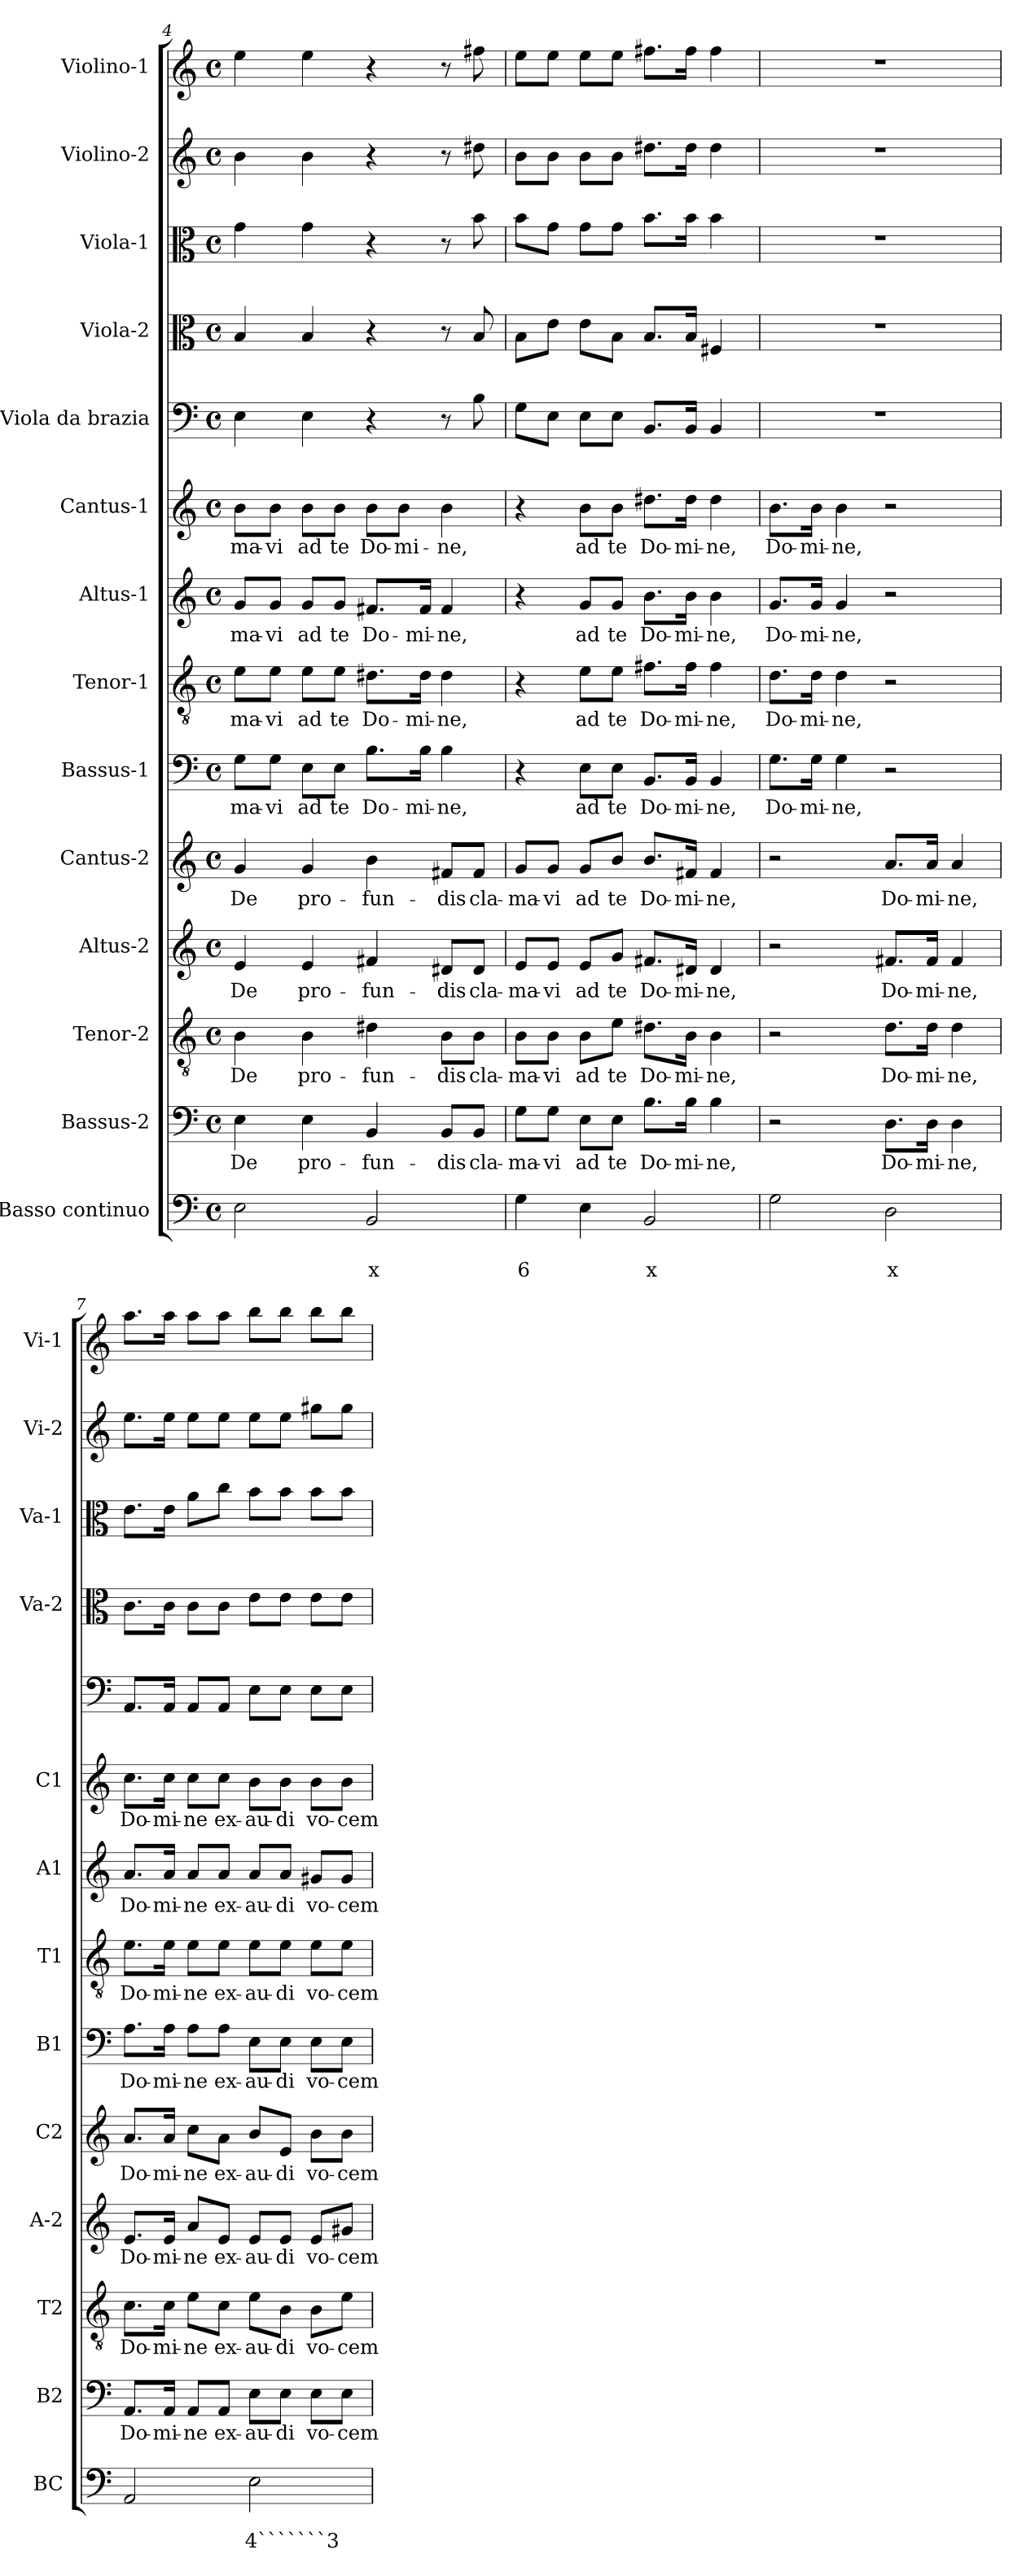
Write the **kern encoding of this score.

**kern	**text	**text	**kern	**text	**kern	**text	**kern	**text	**kern	**text	**kern	**text	**kern	**text	**kern	**text	**kern	**text	**kern	**kern	**kern	**kern	**kern
*part14	*part14	*part14	*part13	*part13	*part12	*part12	*part11	*part11	*part10	*part10	*part9	*part9	*part8	*part8	*part7	*part7	*part6	*part6	*part5	*part4	*part3	*part2	*part1
*staff14	*staff14	*staff14	*staff13	*staff13	*staff12	*staff12	*staff11	*staff11	*staff10	*staff10	*staff9	*staff9	*staff8	*staff8	*staff7	*staff7	*staff6	*staff6	*staff5	*staff4	*staff3	*staff2	*staff1
*I"Basso continuo	*	*	*I"Bassus-2	*	*I"Tenor-2	*	*I"Altus-2	*	*I"Cantus-2	*	*I"Bassus-1	*	*I"Tenor-1	*	*I"Altus-1	*	*I"Cantus-1	*	*I"Viola  da brazia	*I"Viola-2	*I"Viola-1	*I"Violino-2	*I"Violino-1
*I'BC	*	*	*I'B2	*	*I'T2	*	*I'A-2	*	*I'C2	*	*I'B1	*	*I'T1	*	*I'A1	*	*I'C1	*	*	*I'Va-2	*I'Va-1	*I'Vi-2	*I'Vi-1
*clefF4	*	*	*clefF4	*	*clefGv2	*	*clefG2	*	*clefG2	*	*clefF4	*	*clefGv2	*	*clefG2	*	*clefG2	*	*clefF4	*clefC3	*clefC3	*clefG2	*clefG2
*k[]	*	*	*k[]	*	*k[]	*	*k[]	*	*k[]	*	*k[]	*	*k[]	*	*k[]	*	*k[]	*	*k[]	*k[]	*k[]	*k[]	*k[]
*C:	*	*	*C:	*	*C:	*	*C:	*	*C:	*	*C:	*	*C:	*	*C:	*	*C:	*	*C:	*C:	*C:	*C:	*C:
*M4/4	*	*	*M4/4	*	*M4/4	*	*M4/4	*	*M4/4	*	*M4/4	*	*M4/4	*	*M4/4	*	*M4/4	*	*M4/4	*M4/4	*M4/4	*M4/4	*M4/4
*met(c)	*	*	*met(c)	*	*met(c)	*	*met(c)	*	*met(c)	*	*met(c)	*	*met(c)	*	*met(c)	*	*met(c)	*	*met(c)	*met(c)	*met(c)	*met(c)	*met(c)
=4	=4	=4	=4	=4	=4	=4	=4	=4	=4	=4	=4	=4	=4	=4	=4	=4	=4	=4	=4	=4	=4	=4	=4
!	!	!	!	!LO:LY:b	!	!LO:LY:b	!	!LO:LY:b	!	!LO:LY:b	!	!LO:LY:b	!	!LO:LY:b	!	!LO:LY:b	!	!LO:LY:b	!	!	!	!	!
2E\	.	.	4E\	De	4B\	De	4e/	De	4g/	De	8G\L	-ma-	8e\L	-ma-	8g/L	-ma-	8b\L	-ma-	4E\	4B/	4g\	4b\	4ee\
!	!	!	!	!	!	!	!	!	!	!	!	!LO:LY:b	!	!LO:LY:b	!	!LO:LY:b	!	!LO:LY:b	!	!	!	!	!
.	.	.	.	.	.	.	.	.	.	.	8G\J	-vi	8e\J	-vi	8g/J	-vi	8b\J	-vi	.	.	.	.	.
!	!	!	!	!LO:LY:b	!	!LO:LY:b	!	!LO:LY:b	!	!LO:LY:b	!	!LO:LY:b	!	!LO:LY:b	!	!LO:LY:b	!	!LO:LY:b	!	!	!	!	!
.	.	.	4E\	pro-	4B\	pro-	4e/	pro-	4g/	pro-	8E\L	ad	8e\L	ad	8g/L	ad	8b\L	ad	4E\	4B/	4g\	4b\	4ee\
!	!	!	!	!	!	!	!	!	!	!	!	!LO:LY:b	!	!LO:LY:b	!	!LO:LY:b	!	!LO:LY:b	!	!	!	!	!
.	.	.	.	.	.	.	.	.	.	.	8E\J	te	8e\J	te	8g/J	te	8b\J	te	.	.	.	.	.
!	!	!LO:LY:b	!	!LO:LY:b	!	!LO:LY:b	!	!LO:LY:b	!	!LO:LY:b	!	!LO:LY:b	!	!LO:LY:b	!	!LO:LY:b	!	!LO:LY:b	!	!	!	!	!
2BB/	.	x	4BB/	-fun-	4d#X\	-fun-	4f#X/	-fun-	4b\	-fun-	8.B\L	Do-	8.d#X\L	Do-	8.f#X/L	Do-	8b\L	Do-	4r	4r	4r	4r	4r
!	!	!	!	!	!	!	!	!	!	!	!	!	!	!	!	!	!	!LO:LY:b	!	!	!	!	!
.	.	.	.	.	.	.	.	.	.	.	.	.	.	.	.	.	8b\J	-mi-	.	.	.	.	.
!	!	!	!	!	!	!	!	!	!	!	!	!LO:LY:b	!	!LO:LY:b	!	!LO:LY:b	!	!	!	!	!	!	!
.	.	.	.	.	.	.	.	.	.	.	16B\Jk	-mi-	16d#\Jk	-mi-	16f#/Jk	-mi-	.	.	.	.	.	.	.
!	!	!	!	!LO:LY:b	!	!LO:LY:b	!	!LO:LY:b	!	!LO:LY:b	!	!LO:LY:b	!	!LO:LY:b	!	!LO:LY:b	!	!LO:LY:b	!	!	!	!	!
.	.	.	8BB/L	-dis	8B\L	-dis	8d#X/L	-dis	8f#X/L	-dis	4B\	-ne,	4d#\	-ne,	4f#/	-ne,	4b\	-ne,	8r	8r	8r	8r	8r
!	!	!	!	!LO:LY:b	!	!LO:LY:b	!	!LO:LY:b	!	!LO:LY:b	!	!	!	!	!	!	!	!	!	!	!	!	!
.	.	.	8BB/J	cla-	8B\J	cla-	8d#/J	cla-	8f#/J	cla-	.	.	.	.	.	.	.	.	8B\	8B/	8b\	8dd#X\	8ff#X\
=5	=5	=5	=5	=5	=5	=5	=5	=5	=5	=5	=5	=5	=5	=5	=5	=5	=5	=5	=5	=5	=5	=5	=5
!	!	!LO:LY:b	!	!LO:LY:b	!	!LO:LY:b	!	!LO:LY:b	!	!LO:LY:b	!	!	!	!	!	!	!	!	!	!	!	!	!
4G\	.	6	8G\L	-ma-	8B\L	-ma-	8e/L	-ma-	8g/L	-ma-	4r	.	4r	.	4r	.	4r	.	8G\L	8B\L	8b\L	8b\L	8ee\L
!	!	!	!	!LO:LY:b	!	!LO:LY:b	!	!LO:LY:b	!	!LO:LY:b	!	!	!	!	!	!	!	!	!	!	!	!	!
.	.	.	8G\J	-vi	8B\J	-vi	8e/J	-vi	8g/J	-vi	.	.	.	.	.	.	.	.	8E\J	8e\J	8g\J	8b\J	8ee\J
!	!	!	!	!LO:LY:b	!	!LO:LY:b	!	!LO:LY:b	!	!LO:LY:b	!	!LO:LY:b	!	!LO:LY:b	!	!LO:LY:b	!	!LO:LY:b	!	!	!	!	!
4E\	.	.	8E\L	ad	8B\L	ad	8e/L	ad	8g/L	ad	8E\L	ad	8e\L	ad	8g/L	ad	8b\L	ad	8E\L	8e\L	8g\L	8b\L	8ee\L
!	!	!	!	!LO:LY:b	!	!LO:LY:b	!	!LO:LY:b	!	!LO:LY:b	!	!LO:LY:b	!	!LO:LY:b	!	!LO:LY:b	!	!LO:LY:b	!	!	!	!	!
.	.	.	8E\J	te	8e\J	te	8g/J	te	8b/J	te	8E\J	te	8e\J	te	8g/J	te	8b\J	te	8E\J	8B\J	8g\J	8b\J	8ee\J
!	!	!LO:LY:b	!	!LO:LY:b	!	!LO:LY:b	!	!LO:LY:b	!	!LO:LY:b	!	!LO:LY:b	!	!LO:LY:b	!	!LO:LY:b	!	!LO:LY:b	!	!	!	!	!
2BB/	.	x	8.B\L	Do-	8.d#X\L	Do-	8.f#X/L	Do-	8.b/L	Do-	8.BB/L	Do-	8.f#X\L	Do-	8.b\L	Do-	8.dd#X\L	Do-	8.BB/L	8.B/L	8.b\L	8.dd#X\L	8.ff#X\L
!	!	!	!	!LO:LY:b	!	!LO:LY:b	!	!LO:LY:b	!	!LO:LY:b	!	!LO:LY:b	!	!LO:LY:b	!	!LO:LY:b	!	!LO:LY:b	!	!	!	!	!
.	.	.	16B\Jk	-mi-	16B\Jk	-mi-	16d#X/Jk	-mi-	16f#X/Jk	-mi-	16BB/Jk	-mi-	16f#\Jk	-mi-	16b\Jk	-mi-	16dd#\Jk	-mi-	16BB/Jk	16B/Jk	16b\Jk	16dd#\Jk	16ff#\Jk
!	!	!	!	!LO:LY:b	!	!LO:LY:b	!	!LO:LY:b	!	!LO:LY:b	!	!LO:LY:b	!	!LO:LY:b	!	!LO:LY:b	!	!LO:LY:b	!	!	!	!	!
.	.	.	4B\	-ne,	4B\	-ne,	4d#/	-ne,	4f#/	-ne,	4BB/	-ne,	4f#\	-ne,	4b\	-ne,	4dd#\	-ne,	4BB/	4F#X/	4b\	4dd#\	4ff#\
!!LO:PB:g=z
=6	=6	=6	=6	=6	=6	=6	=6	=6	=6	=6	=6	=6	=6	=6	=6	=6	=6	=6	=6	=6	=6	=6	=6
!	!	!	!	!	!	!	!	!	!	!	!	!LO:LY:b	!	!LO:LY:b	!	!LO:LY:b	!	!LO:LY:b	!	!	!	!	!
2G\	.	.	2r	.	2r	.	2r	.	2r	.	8.G\L	Do-	8.d\L	Do-	8.g/L	Do-	8.b\L	Do-	1r	1r	1r	1r	1r
!	!	!	!	!	!	!	!	!	!	!	!	!LO:LY:b	!	!LO:LY:b	!	!LO:LY:b	!	!LO:LY:b	!	!	!	!	!
.	.	.	.	.	.	.	.	.	.	.	16G\Jk	-mi-	16d\Jk	-mi-	16g/Jk	-mi-	16b\Jk	-mi-	.	.	.	.	.
!	!	!	!	!	!	!	!	!	!	!	!	!LO:LY:b	!	!LO:LY:b	!	!LO:LY:b	!	!LO:LY:b	!	!	!	!	!
.	.	.	.	.	.	.	.	.	.	.	4G\	-ne,	4d\	-ne,	4g/	-ne,	4b\	-ne,	.	.	.	.	.
!	!	!LO:LY:b	!	!LO:LY:b	!	!LO:LY:b	!	!LO:LY:b	!	!LO:LY:b	!	!	!	!	!	!	!	!	!	!	!	!	!
2D\	.	x	8.D\L	Do-	8.d\L	Do-	8.f#X/L	Do-	8.a/L	Do-	2r	.	2r	.	2r	.	2r	.	.	.	.	.	.
!	!	!	!	!LO:LY:b	!	!LO:LY:b	!	!LO:LY:b	!	!LO:LY:b	!	!	!	!	!	!	!	!	!	!	!	!	!
.	.	.	16D\Jk	-mi-	16d\Jk	-mi-	16f#/Jk	-mi-	16a/Jk	-mi-	.	.	.	.	.	.	.	.	.	.	.	.	.
!	!	!	!	!LO:LY:b	!	!LO:LY:b	!	!LO:LY:b	!	!LO:LY:b	!	!	!	!	!	!	!	!	!	!	!	!	!
.	.	.	4D\	-ne,	4d\	-ne,	4f#/	-ne,	4a/	-ne,	.	.	.	.	.	.	.	.	.	.	.	.	.
=7	=7	=7	=7	=7	=7	=7	=7	=7	=7	=7	=7	=7	=7	=7	=7	=7	=7	=7	=7	=7	=7	=7	=7
!	!	!	!	!LO:LY:b	!	!LO:LY:b	!	!LO:LY:b	!	!LO:LY:b	!	!LO:LY:b	!	!LO:LY:b	!	!LO:LY:b	!	!LO:LY:b	!	!	!	!	!
2AA/	.	.	8.AA/L	Do-	8.c\L	Do-	8.e/L	Do-	8.a/L	Do-	8.A\L	Do-	8.e\L	Do-	8.a/L	Do-	8.cc\L	Do-	8.AA/L	8.c\L	8.e\L	8.ee\L	8.aa\L
!	!	!	!	!LO:LY:b	!	!LO:LY:b	!	!LO:LY:b	!	!LO:LY:b	!	!LO:LY:b	!	!LO:LY:b	!	!LO:LY:b	!	!LO:LY:b	!	!	!	!	!
.	.	.	16AA/Jk	-mi-	16c\Jk	-mi-	16e/Jk	-mi-	16a/Jk	-mi-	16A\Jk	-mi-	16e\Jk	-mi-	16a/Jk	-mi-	16cc\Jk	-mi-	16AA/Jk	16c\Jk	16e\Jk	16ee\Jk	16aa\Jk
!	!	!	!	!LO:LY:b	!	!LO:LY:b	!	!LO:LY:b	!	!LO:LY:b	!	!LO:LY:b	!	!LO:LY:b	!	!LO:LY:b	!	!LO:LY:b	!	!	!	!	!
.	.	.	8AA/L	-ne	8e\L	-ne	8a/L	-ne	8cc\L	-ne	8A\L	-ne	8e\L	-ne	8a/L	-ne	8cc\L	-ne	8AA/L	8c\L	8a\L	8ee\L	8aa\L
!	!	!	!	!LO:LY:b	!	!LO:LY:b	!	!LO:LY:b	!	!LO:LY:b	!	!LO:LY:b	!	!LO:LY:b	!	!LO:LY:b	!	!LO:LY:b	!	!	!	!	!
.	.	.	8AA/J	ex-	8c\J	ex-	8e/J	ex-	8a\J	ex-	8A\J	ex-	8e\J	ex-	8a/J	ex-	8cc\J	ex-	8AA/J	8c\J	8cc\J	8ee\J	8aa\J
!	!	!LO:LY:b	!	!LO:LY:b	!	!LO:LY:b	!	!LO:LY:b	!	!LO:LY:b	!	!LO:LY:b	!	!LO:LY:b	!	!LO:LY:b	!	!LO:LY:b	!	!	!	!	!
2E\	.	4```````3	8E\L	-au-	8e\L	-au-	8e/L	-au-	8b/L	-au-	8E\L	-au-	8e\L	-au-	8a/L	-au-	8b\L	-au-	8E\L	8e\L	8b\L	8ee\L	8bb\L
!	!	!	!	!LO:LY:b	!	!LO:LY:b	!	!LO:LY:b	!	!LO:LY:b	!	!LO:LY:b	!	!LO:LY:b	!	!LO:LY:b	!	!LO:LY:b	!	!	!	!	!
.	.	.	8E\J	-di	8B\J	-di	8e/J	-di	8e/J	-di	8E\J	-di	8e\J	-di	8a/J	-di	8b\J	-di	8E\J	8e\J	8b\J	8ee\J	8bb\J
!	!	!	!	!LO:LY:b	!	!LO:LY:b	!	!LO:LY:b	!	!LO:LY:b	!	!LO:LY:b	!	!LO:LY:b	!	!LO:LY:b	!	!LO:LY:b	!	!	!	!	!
.	.	.	8E\L	vo-	8B\L	vo-	8e/L	vo-	8b\L	vo-	8E\L	vo-	8e\L	vo-	8g#X/L	vo-	8b\L	vo-	8E\L	8e\L	8b\L	8gg#X\L	8bb\L
!	!	!	!	!LO:LY:b	!	!LO:LY:b	!	!LO:LY:b	!	!LO:LY:b	!	!LO:LY:b	!	!LO:LY:b	!	!LO:LY:b	!	!LO:LY:b	!	!	!	!	!
.	.	.	8E\J	-cem	8e\J	-cem	8g#X/J	-cem	8b\J	-cem	8E\J	-cem	8e\J	-cem	8g#/J	-cem	8b\J	-cem	8E\J	8e\J	8b\J	8gg#\J	8bb\J
=	=	=	=	=	=	=	=	=	=	=	=	=	=	=	=	=	=	=	=	=	=	=	=
*-	*-	*-	*-	*-	*-	*-	*-	*-	*-	*-	*-	*-	*-	*-	*-	*-	*-	*-	*-	*-	*-	*-	*-
